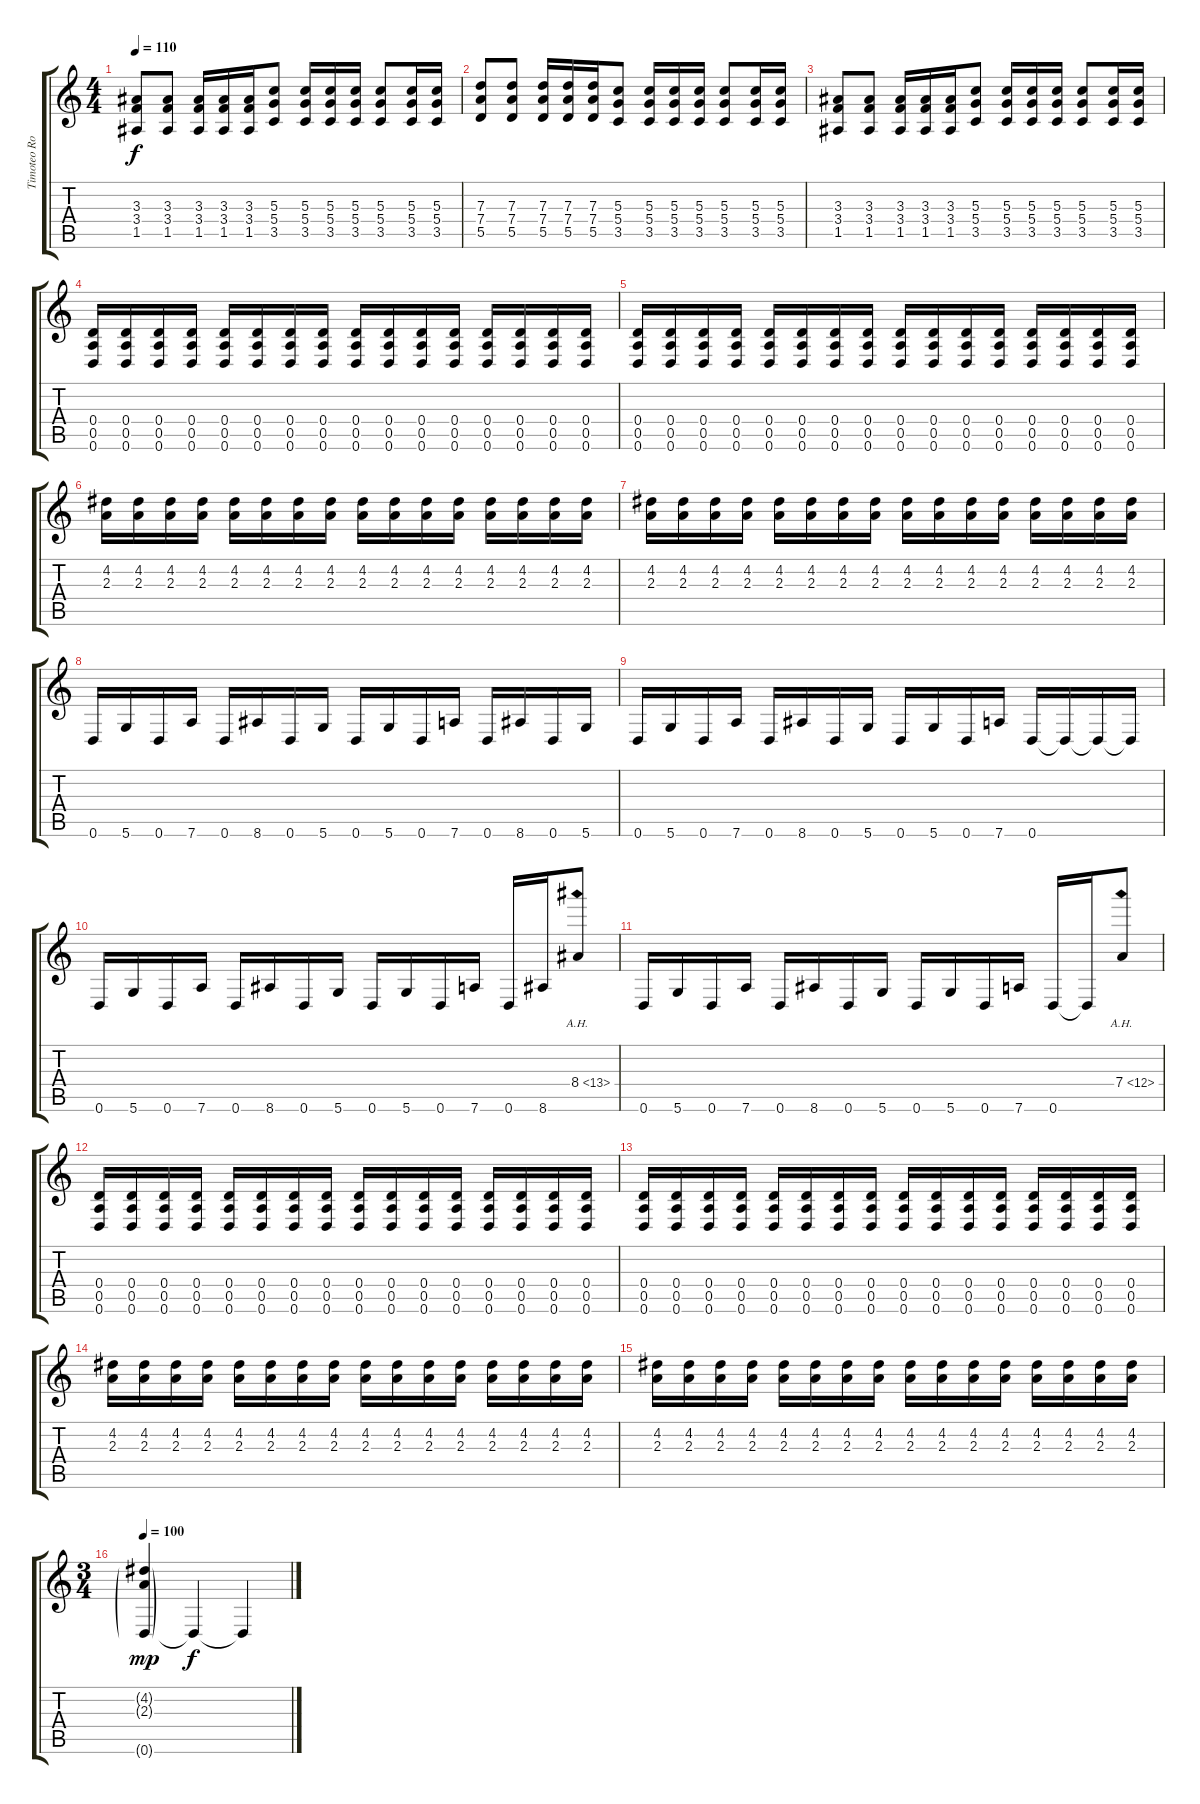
\track ("Timoteo Rosales-Guitar" "Timoteo Ro") {instrument overdrivenguitar}
\staff {score tabs}
\tuning (E4 B3 G3 D3 A2 D2) {hide}
\ts (4 4)
\tempo 110
\clef g2
\ks c
(3.3 3.4 1.5).8{dy f} (3.3 3.4 1.5).8 (3.3 3.4 1.5).16 (3.3 3.4 1.5).16 (3.3 3.4 1.5).16 (5.3 5.4 3.5).8 (5.3 5.4 3.5).16 (5.3 5.4 3.5).16 (5.3 5.4 3.5).16 (5.3 5.4 3.5).8 (5.3 5.4 3.5).16 (5.3 5.4 3.5).16 |
(7.3 7.4 5.5).8 (7.3 7.4 5.5).8 (7.3 7.4 5.5).16 (7.3 7.4 5.5).16 (7.3 7.4 5.5).16 (5.3 5.4 3.5).8 (5.3 5.4 3.5).16 (5.3 5.4 3.5).16 (5.3 5.4 3.5).16 (5.3 5.4 3.5).8 (5.3 5.4 3.5).16 (5.3 5.4 3.5).16 |
(3.3 3.4 1.5).8 (3.3 3.4 1.5).8 (3.3 3.4 1.5).16 (3.3 3.4 1.5).16 (3.3 3.4 1.5).16 (5.3 5.4 3.5).8 (5.3 5.4 3.5).16 (5.3 5.4 3.5).16 (5.3 5.4 3.5).16 (5.3 5.4 3.5).8 (5.3 5.4 3.5).16 (5.3 5.4 3.5).16 |
(0.4 0.5 0.6).16 (0.4 0.5 0.6).16 (0.4 0.5 0.6).16 (0.4 0.5 0.6).16 (0.4 0.5 0.6).16 (0.4 0.5 0.6).16 (0.4 0.5 0.6).16 (0.4 0.5 0.6).16 (0.4 0.5 0.6).16 (0.4 0.5 0.6).16 (0.4 0.5 0.6).16 (0.4 0.5 0.6).16 (0.4 0.5 0.6).16 (0.4 0.5 0.6).16 (0.4 0.5 0.6).16 (0.4 0.5 0.6).16 |
(0.4 0.5 0.6).16 (0.4 0.5 0.6).16 (0.4 0.5 0.6).16 (0.4 0.5 0.6).16 (0.4 0.5 0.6).16 (0.4 0.5 0.6).16 (0.4 0.5 0.6).16 (0.4 0.5 0.6).16 (0.4 0.5 0.6).16 (0.4 0.5 0.6).16 (0.4 0.5 0.6).16 (0.4 0.5 0.6).16 (0.4 0.5 0.6).16 (0.4 0.5 0.6).16 (0.4 0.5 0.6).16 (0.4 0.5 0.6).16 |
(4.2 2.3).16 (4.2 2.3).16 (4.2 2.3).16 (4.2 2.3).16 (4.2 2.3).16 (4.2 2.3).16 (4.2 2.3).16 (4.2 2.3).16 (4.2 2.3).16 (4.2 2.3).16 (4.2 2.3).16 (4.2 2.3).16 (4.2 2.3).16 (4.2 2.3).16 (4.2 2.3).16 (4.2 2.3).16 |
(4.2 2.3).16 (4.2 2.3).16 (4.2 2.3).16 (4.2 2.3).16 (4.2 2.3).16 (4.2 2.3).16 (4.2 2.3).16 (4.2 2.3).16 (4.2 2.3).16 (4.2 2.3).16 (4.2 2.3).16 (4.2 2.3).16 (4.2 2.3).16 (4.2 2.3).16 (4.2 2.3).16 (4.2 2.3).16 |
0.6.16{volume 15} 5.6.16 0.6.16 7.6.16 0.6.16 8.6.16 0.6.16 5.6.16 0.6.16 5.6.16 0.6.16 7.6.16 0.6.16 8.6.16 0.6.16 5.6.16 |
0.6.16 5.6.16 0.6.16 7.6.16 0.6.16 8.6.16 0.6.16 5.6.16 0.6.16 5.6.16 0.6.16 7.6.16 0.6.16 0.6{t}.16 0.6{t}.16 0.6{t}.16 |
0.6.16 5.6.16 0.6.16 7.6.16 0.6.16 8.6.16 0.6.16 5.6.16 0.6.16 5.6.16 0.6.16 7.6.16 0.6.16 8.6.16 8.4{ah 5}.8 |
0.6.16 5.6.16 0.6.16 7.6.16 0.6.16 8.6.16 0.6.16 5.6.16 0.6.16 5.6.16 0.6.16 7.6.16 0.6.16 0.6{t}.16 7.4{ah 5}.8 |
(0.4 0.5 0.6).16{volume 13} (0.4 0.5 0.6).16 (0.4 0.5 0.6).16 (0.4 0.5 0.6).16 (0.4 0.5 0.6).16 (0.4 0.5 0.6).16 (0.4 0.5 0.6).16 (0.4 0.5 0.6).16 (0.4 0.5 0.6).16 (0.4 0.5 0.6).16 (0.4 0.5 0.6).16 (0.4 0.5 0.6).16 (0.4 0.5 0.6).16 (0.4 0.5 0.6).16 (0.4 0.5 0.6).16 (0.4 0.5 0.6).16 |
(0.4 0.5 0.6).16 (0.4 0.5 0.6).16 (0.4 0.5 0.6).16 (0.4 0.5 0.6).16 (0.4 0.5 0.6).16 (0.4 0.5 0.6).16 (0.4 0.5 0.6).16 (0.4 0.5 0.6).16 (0.4 0.5 0.6).16 (0.4 0.5 0.6).16 (0.4 0.5 0.6).16 (0.4 0.5 0.6).16 (0.4 0.5 0.6).16 (0.4 0.5 0.6).16 (0.4 0.5 0.6).16 (0.4 0.5 0.6).16 |
(4.2 2.3).16 (4.2 2.3).16 (4.2 2.3).16 (4.2 2.3).16 (4.2 2.3).16 (4.2 2.3).16 (4.2 2.3).16 (4.2 2.3).16 (4.2 2.3).16 (4.2 2.3).16 (4.2 2.3).16 (4.2 2.3).16 (4.2 2.3).16 (4.2 2.3).16 (4.2 2.3).16 (4.2 2.3).16 |
(4.2 2.3).16 (4.2 2.3).16 (4.2 2.3).16 (4.2 2.3).16 (4.2 2.3).16 (4.2 2.3).16 (4.2 2.3).16 (4.2 2.3).16 (4.2 2.3).16 (4.2 2.3).16 (4.2 2.3).16 (4.2 2.3).16 (4.2 2.3).16 (4.2 2.3).16 (4.2 2.3).16 (4.2 2.3).16 |
\ts (3 4)
\tempo 100
(4.2{g} 2.3{g} 0.6{g}).4{dy mp volume 13} 0.6{t}.4{dy f instrument acousticguitarsteel} 0.6{t}.4
